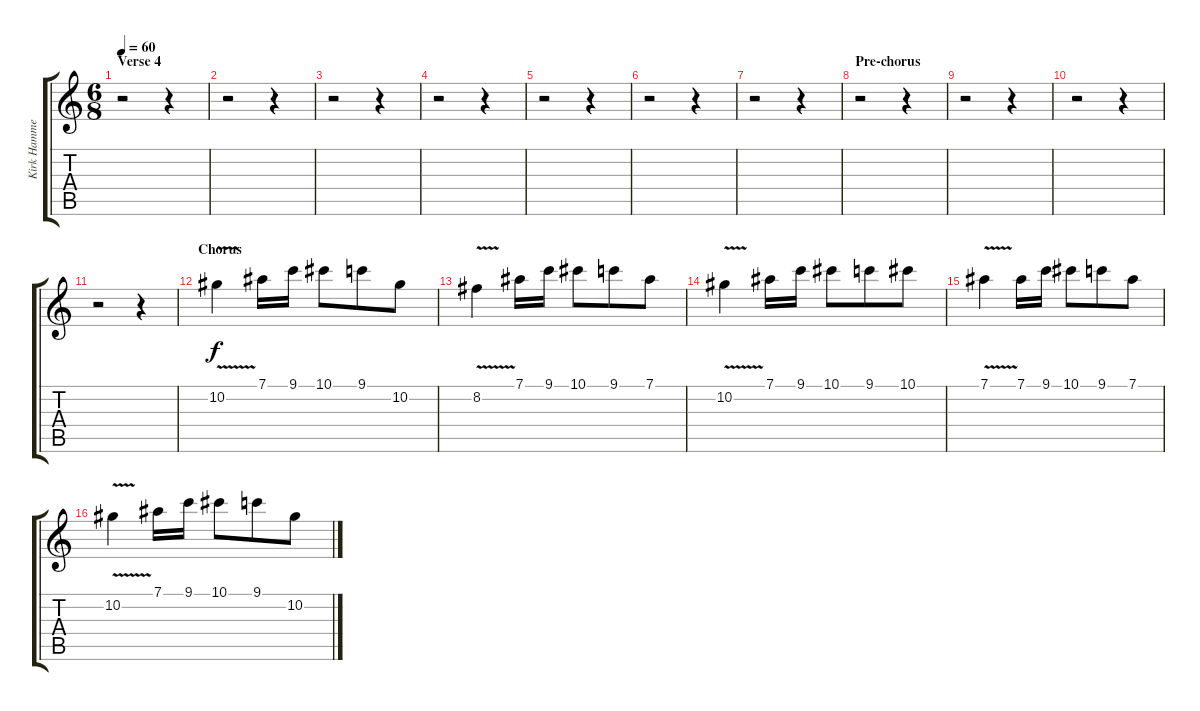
\track ("Kirk Hammett Solo" "Kirk Hamme") {instrument overdrivenguitar}
\staff {score tabs}
\tuning (Eb4 Bb3 Gb3 Db3 Ab2 Eb2) {hide}
\ts (6 8)
\section ("" "Verse 4")
\tempo 60
\clef g2
\ks c
r.2{dy f} r.4 |
r.2 r.4 |
r.2 r.4 |
r.2 r.4 |
r.2 r.4 |
r.2 r.4 |
r.2 r.4 |
\section ("" "Pre-chorus")
r.2 r.4 |
r.2 r.4 |
r.2 r.4 |
r.2 r.4 |
\section ("" "Chorus")
10.2{v}.4{volume 13 balance 6 instrument fiddle} 7.1.16 9.1.16 10.1.8 9.1.8 10.2.8 |
8.2{v}.4 7.1.16 9.1.16 10.1.8 9.1.8 7.1.8 |
10.2{v}.4 7.1.16 9.1.16 10.1.8 9.1.8 10.1.8 |
7.1{v}.4 7.1.16 9.1.16 10.1.8 9.1.8 7.1.8 |
10.2{v}.4 7.1.16 9.1.16 10.1.8 9.1.8 10.2.8
